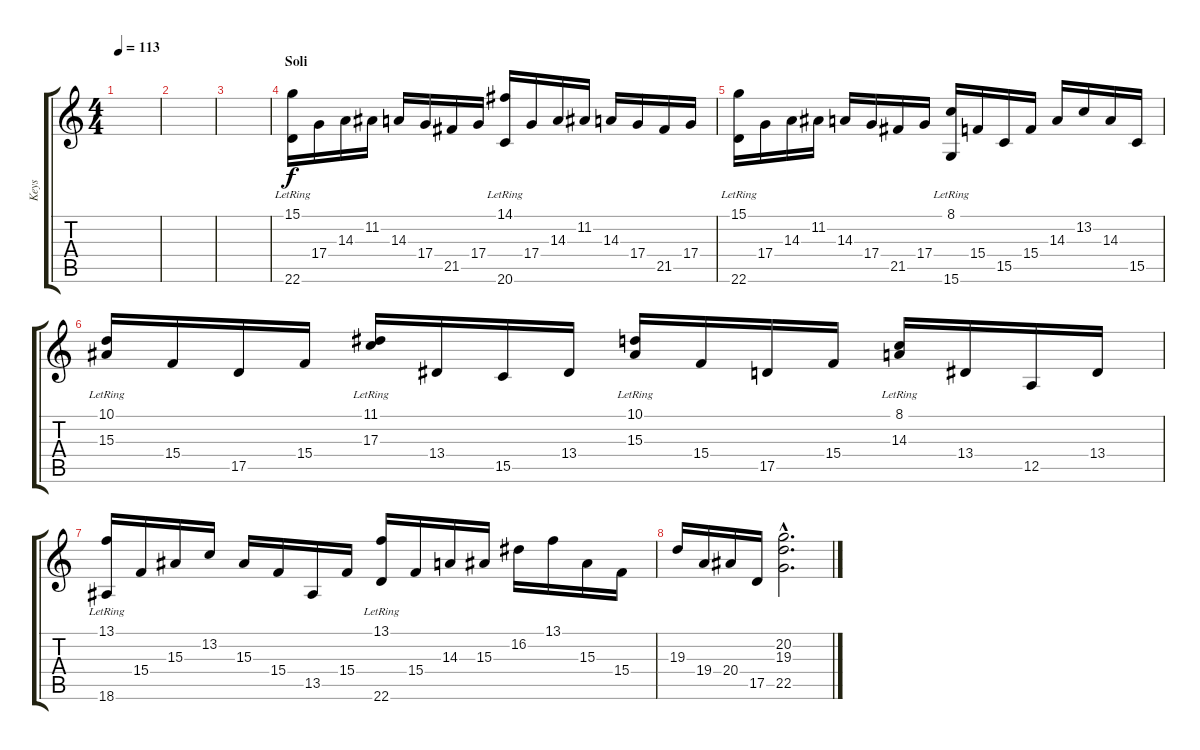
\track ("Keys" "Keys") {instrument choiraahs}
\staff {score tabs}
\tuning (E4 B3 G3 D3 A2 E2) {hide}
\ts (4 4)
\tempo 113
\clef g2
\ks c
|
|
|
\section ("" "Soli")
(15.1{lr} 22.6{lr}).16{volume 14 balance 6 instrument harpsichord} 17.4.16 14.3.16 11.2.16 14.3.16 17.4.16 21.5.16 17.4.16 (14.1{lr} 20.6{lr}).16 17.4.16 14.3.16 11.2.16 14.3.16 17.4.16 21.5.16 17.4.16 |
(15.1{lr} 22.6{lr}).16 17.4.16 14.3.16 11.2.16 14.3.16 17.4.16 21.5.16 17.4.16 (8.1{lr} 15.6{lr}).16 15.4.16 15.5.16 15.4.16 14.3.16 13.2.16 14.3.16 15.5.16 |
(10.1{lr} 15.3).16 15.4.16 17.5.16 15.4.16 (11.1{lr} 17.3).16 13.4.16 15.5.16 13.4.16 (10.1{lr} 15.3).16 15.4.16 17.5.16 15.4.16 (8.1{lr} 14.3).16 13.4.16 12.5.16 13.4.16 |
(13.1{lr} 18.6{lr}).16 15.4.16 15.3.16 13.2.16 15.3.16 15.4.16 13.5.16 15.4.16 (13.1{lr} 22.6{lr}).16 15.4.16 14.3.16 15.3.16 16.2.16 13.1.16 15.3.16 15.4.16 |
19.3.16 19.4.16 20.4.16 17.5.16 (20.2{hac} 19.3{hac} 22.5{hac}).2{d}
